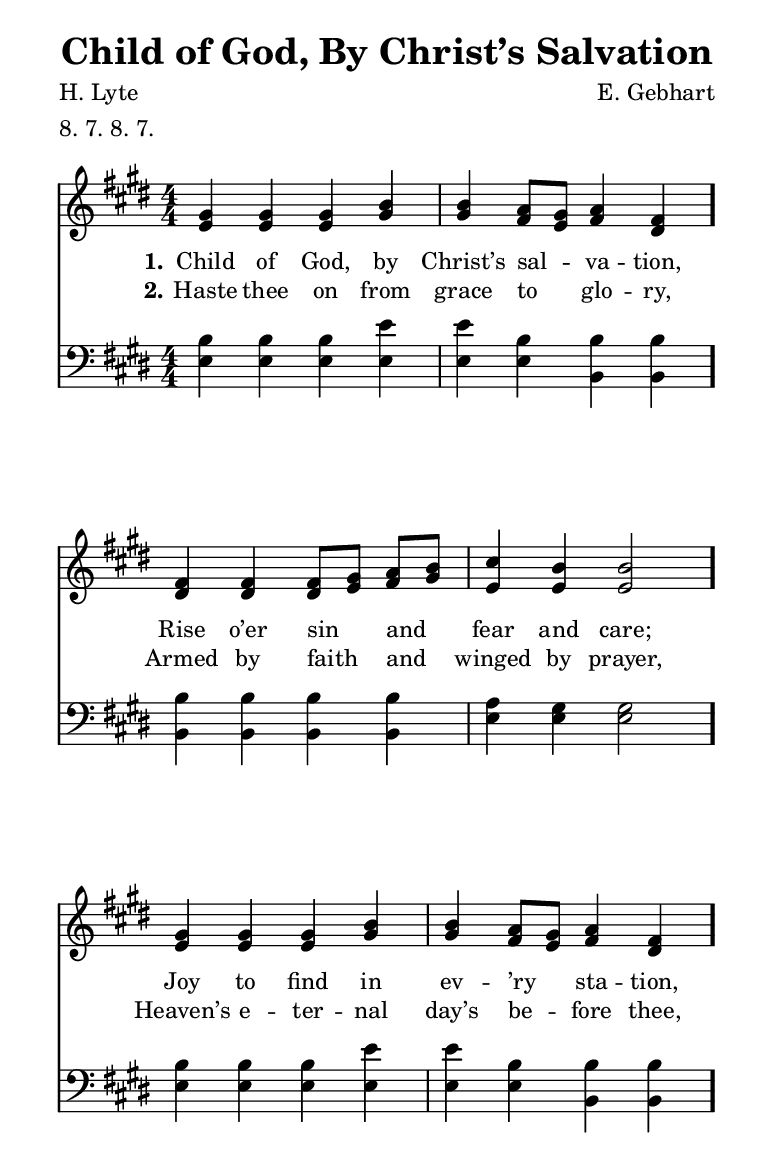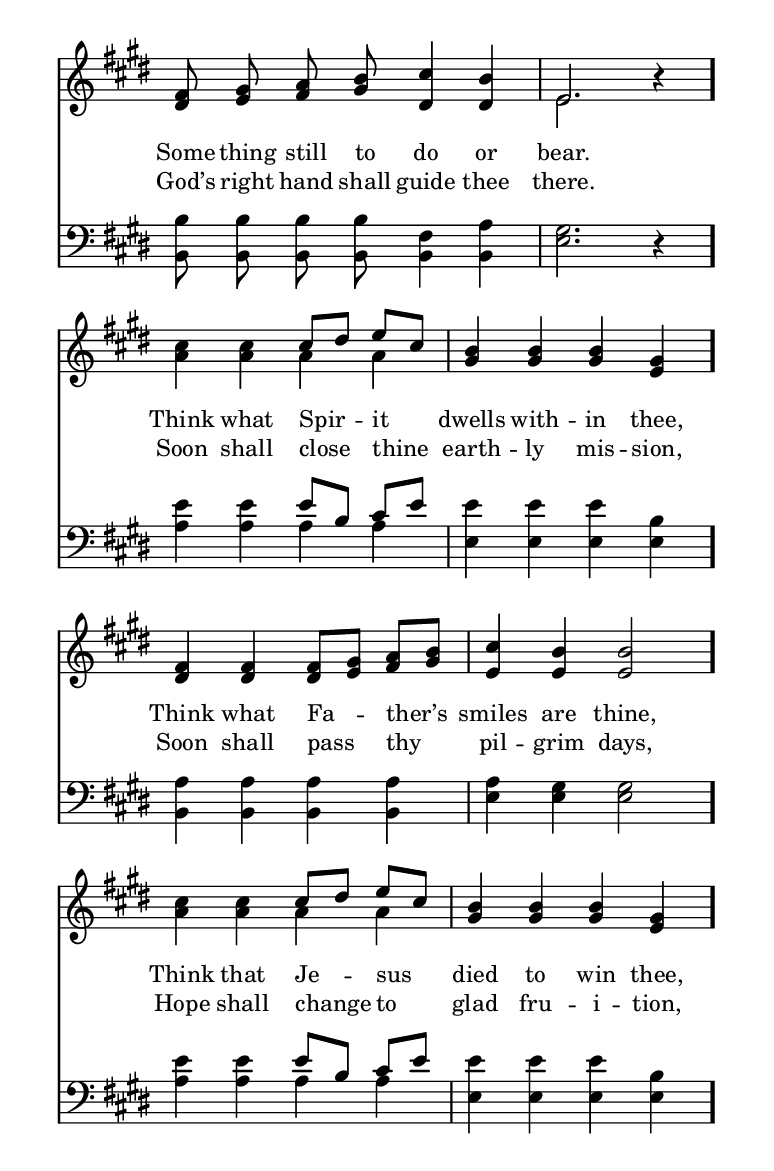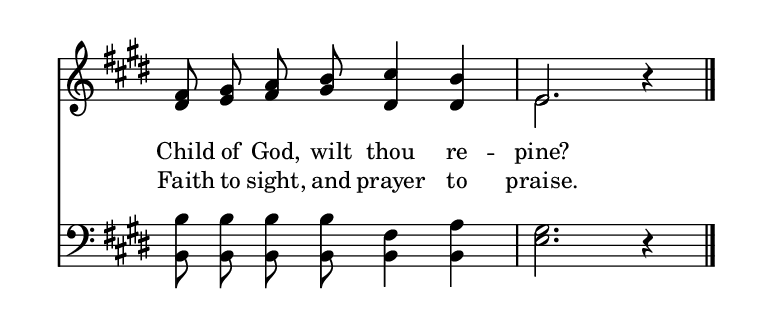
\include "common/global.ily"
\paper {
  \include "common/paper.ily"
  systems-per-page = ##f
}

\header{
  hymnnumber = "156"
  title = "Child of God, By Christ’s Salvation"
  tunename = ""
  meter = "8. 7. 8. 7."
  poet = "H. Lyte"
  composer = "E. Gebhart"
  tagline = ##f
}

global = {
  \include "common/overrides.ily"
  \override Staff.TimeSignature.style = #'numbered
  \time 4/4
  \override Score.MetronomeMark.transparent = ##t % hide all fermata changes too
  \tempo 4=80
  \key e \major
  \autoBeamOff
}

notesSoprano = {
\global
\relative c'' {

  gis4 gis gis b | b a8[ gis] a4 fis |
  fis4 fis fis8[ gis] a[ b] | cis4 b b2
  gis4 gis gis b | b a8[ gis] a4 fis |
  fis8 gis a b cis4 b | e,2. r4 |

  cis'4 cis cis8[ dis] e[ cis] | b4 b b gis |
  fis4 fis fis8[ gis] a[ b] | cis4 b b2 |
  cis4 cis cis8[ dis] e[ cis] | b4 b b gis |
  fis8 gis a b cis4 b | e,2. r4 |

  \bar "|."

}
}

notesAlto = {
\global
\relative e' {

  e4 e e gis | gis fis8[ e] fis4 dis |
  dis4 dis dis8[ e] fis[ gis] | e4 e e2 |
  e4 e e gis | gis fis8[ e] fis4 dis |
  dis8 e fis gis dis4 dis | e2. r4 |

  a4 a a a | gis gis gis e |
  dis4 dis dis8[ e] fis[ gis] | e4 e e2 |
  a4 a a a | gis gis gis e |
  dis8 e fis gis dis4 dis | e2. r4 |

}
}

notesTenor = {
\global
\relative a {

  b4 b b e | e b b b |
  b b b b | a gis gis2 |
  b4 b b e | e b b b |
  b8 b b b fis4 a | gis2. r4 |

  e'4 e e8[ b] cis[ e] | e4 e e b |
  a4 a a a | a gis gis2 |
  e'4 e e8[ b] cis[ e] | e4 e e b |
  b8 b b b fis4 a | gis2. r4 |

}
}

notesBass = {
\global
\relative f {

  e4 e e e | e e b b |
  b4 b b b | e e e2 |
  e4 e e e | e e b b |
  b8 b b b b4 b | e2. r4 |

  a4 a a a | e e e e |
  b4 b b b | e e e2 |
  a4 a a a | e e e e |
  b8 b b b b4 b | e2. r4 |

}
}

wordsA = \lyricmode {
\set stanza = "1."

Child of God, by Christ’s sal -- va -- tion, \bar "."
Rise o’er sin and fear and care; \bar "."
Joy to find in ev -- ’ry sta -- tion, \bar "."
Some -- thing still to do or bear. \bar "."
Think what Spir -- it dwells with -- in thee, \bar "."
Think what Fa -- ther’s smiles are thine, \bar "."
Think that Je -- sus died to win thee, \bar "."
Child of God, wilt thou re -- pine? \bar "."

}

wordsB = \lyricmode {
\set stanza = "2."

Haste thee on from grace to glo -- ry,
Armed by faith and winged by prayer,
Heaven’s e -- ter -- nal day’s be -- fore thee,
God’s right hand shall guide thee there.
Soon shall close thine earth -- ly mis -- sion,
Soon shall pass thy pil -- grim days,
Hope shall change to glad fru -- i -- tion,
Faith to sight, and prayer to praise.

}

\score {
  \context ChoirStaff <<
    \context Staff = upper <<
      \set Staff.autoBeaming = ##f
      \set ChoirStaff.systemStartDelimiter = #'SystemStartBar
      \set ChoirStaff.printPartCombineTexts = ##f
      \partcombine #'(2 . 9) \notesSoprano \notesAlto
      \context NullVoice = sopranos { \voiceOne << \notesSoprano >> }
      \context NullVoice = altos { \voiceTwo << \notesAlto >> }
      \context Lyrics = one   \lyricsto sopranos \wordsA
      \context Lyrics = two   \lyricsto sopranos \wordsB
    >>
    \context Staff = men <<
      \set Staff.autoBeaming = ##f
      \clef bass
      \set ChoirStaff.printPartCombineTexts = ##f
      \partcombine #'(2 . 9) \notesTenor \notesBass
      \context NullVoice = tenors { \voiceOne << \notesTenor >> }
      \context NullVoice = basses { \voiceTwo << \notesBass >> }
    >>
  >>
  \layout {
    \include "common/layout.ily"
  }
  \midi{
    \include "common/midi.ily"
  }
}

\version "2.19.49"  % necessary for upgrading to future LilyPond versions.

% vi:set et ts=2 sw=2 ai nocindent syntax=lilypond:
